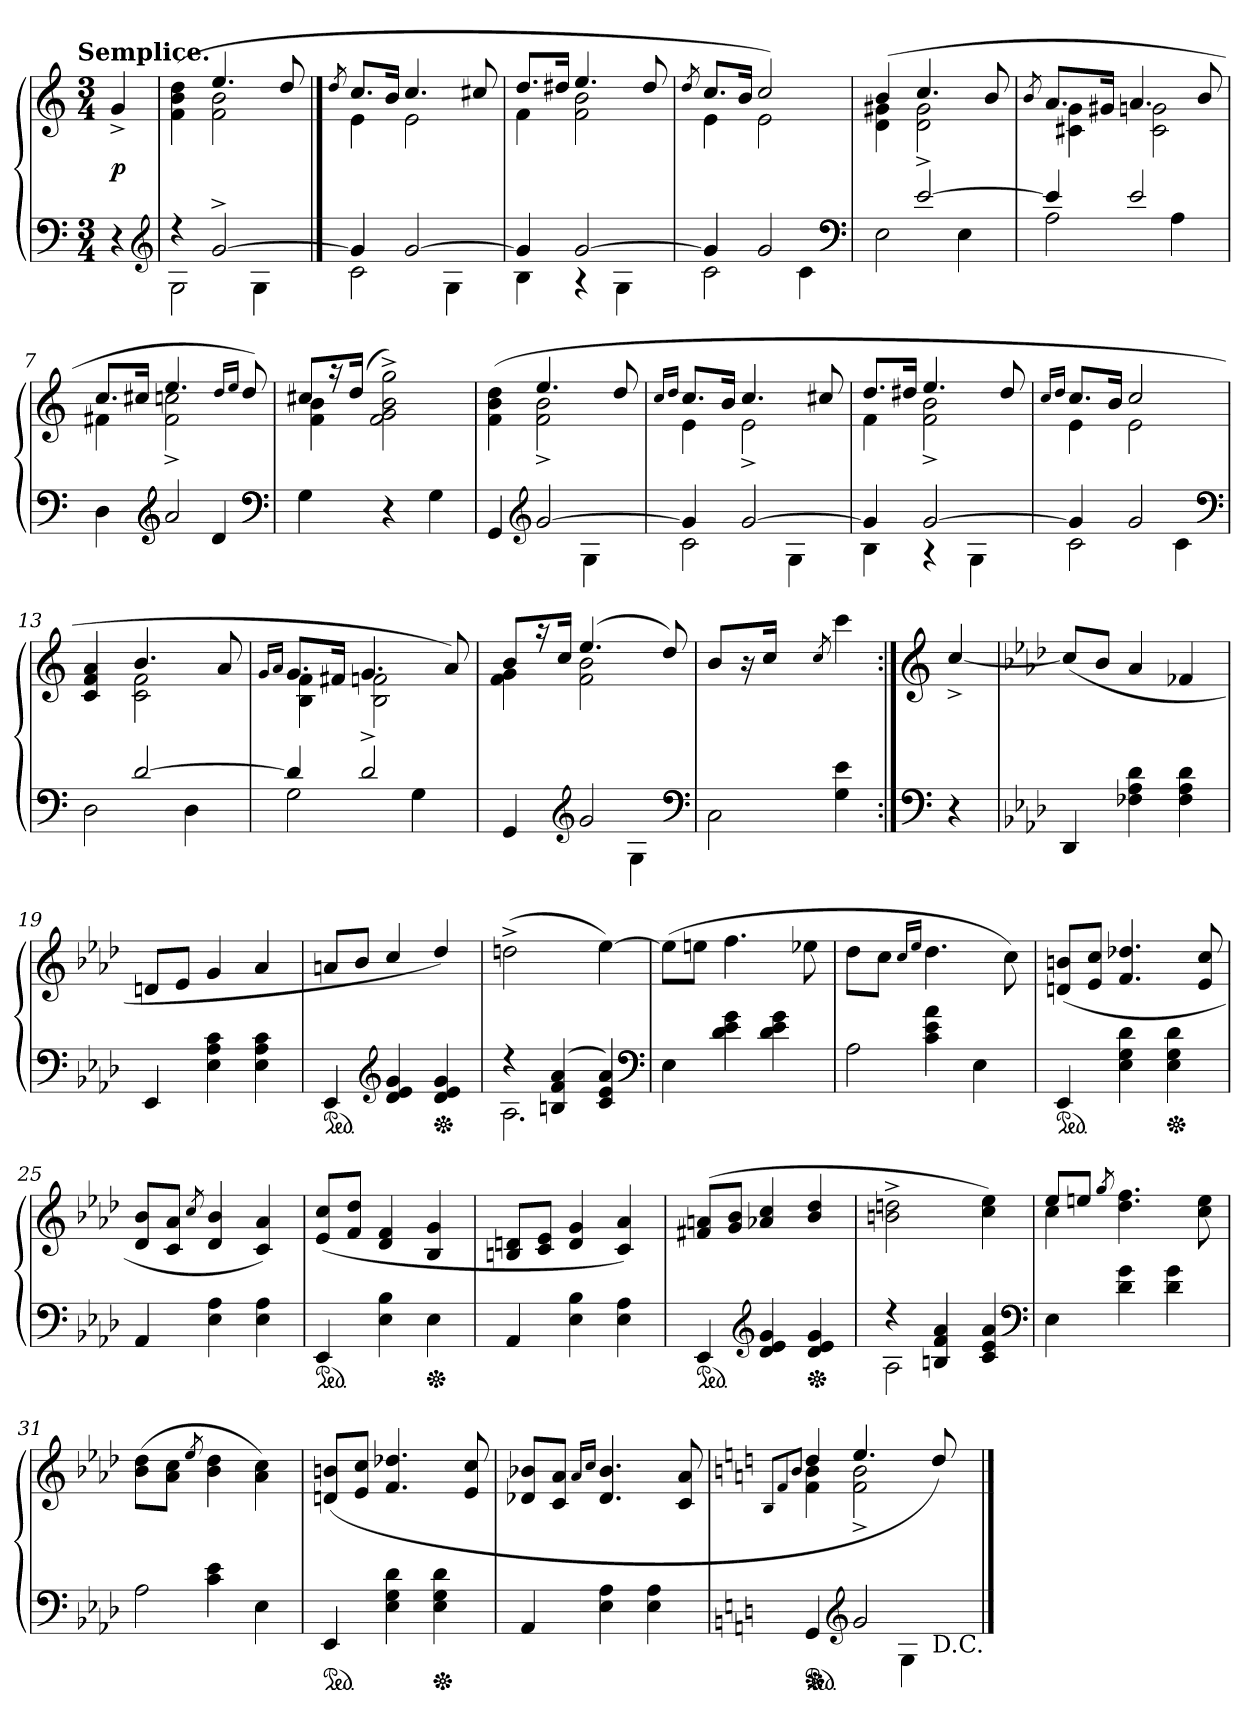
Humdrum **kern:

**kern	**kern	**dynam
*part1	*part1	*part1
*staff2	*staff1	*staff1/2
*clefF4	*clefG2	*
*k[]	*k[]	*
!!LO:TX:omd:t=Semplice.
*M3/4	*M3/4	*
=	=	=
4r	4g^>	p
*clefG2	*	*
=1	=1	=1
*^	*^	*
4r	2G	4ryy	(>4f\ 4b\ 4dd\	.
[2g^	.	4.ee/	2f\ 2b\	.
.	4G	.	.	.
.	.	8dd/	.	.
==2	==2	==2	==2	==2
.	.	8qdd/	.	.
4g]	2c	8.cc/L	4e\	.
.	.	16b/Jk	.	.
[2g	.	4.cc/	2e\	.
.	4G	.	.	.
.	.	8cc#X/	.	.
=3	=3	=3	=3	=3
4g]	4B	8.dd/L	4f\	.
.	.	16dd#X/Jk	.	.
[2g	4r	4.ee/	2f\ 2b\	.
.	4G	.	.	.
.	.	8dd#/	.	.
=4	=4	=4	=4	=4
.	.	8qdd/	.	.
4g]	2c	8.cc/L	4e\	.
.	.	16b/Jk	.	.
2g	.	2cc/)	2e\	.
.	4c	.	.	.
*clefF4	*	*	*	*
=5	=5	=5	=5	=5
4ryy	2E	(>4b/	4d\ 4g#X\	.
[2e	.	4.cc/	2d^<\ 2g#^<\	.
.	4E	.	.	.
.	.	8b/	.	.
=6	=6	=6	=6	=6
.	.	8qb/	.	.
4e]	2A	8.a/L	4c#X\ 4g\	.
.	.	16g#X/Jk	.	.
2e	.	4.a/	2c#\ 2gn\	.
.	4A	.	.	.
.	.	8b/	.	.
=7	=7	=7	=7	=7
4ryy	4D	8.cc/L	4f#X\	.
.	.	16cc#X/Jk	.	.
*clefG2	*	*	*	*
2a	4ryy	4.ee/	2f#^<\ 2ccn^<\	.
.	4d/	.	.	.
.	.	16qdd/LL	.	.
.	.	16qee/JJ	.	.
.	.	8dd/)	.	.
*v	*v	*	*	*
*clefF4	*	*	*
=8	=8	=8	=8
4G	8cc#X/L	4f\ 4b\	.
.	16r	.	.
.	(>16dd/Jk	.	.
4r	2ryy	2f^<\ 2g^<\ 2b^<\ 2gg^<\)	.
4G	.	.	.
=9	=9	=9	=9
*^	*	*	*
4GG	2ryy	4ryy	(>4f\ 4b\ 4dd\	.
*clefG2	*	*	*	*
[2g	.	4.ee/	2f^<\ 2b^<\	.
.	4G	.	.	.
.	.	8dd/	.	.
=10	=10	=10	=10	=10
.	.	16qcc/LL	.	.
.	.	16qdd/JJ	.	.
4g]	2c	8.cc/L	4e\	.
.	.	16b/Jk	.	.
[2g	.	4.cc/	2e^<\	.
.	4G	.	.	.
.	.	8cc#X/	.	.
=11	=11	=11	=11	=11
4g]	4B	8.dd/L	4f\	.
.	.	16dd#X/Jk	.	.
[2g	4r	4.ee/	2f^<\ 2b^<\	.
.	4G	.	.	.
.	.	8dd#/	.	.
=12	=12	=12	=12	=12
.	.	16qcc/LL	.	.
.	.	16qdd/JJ	.	.
4g]	2c	8.cc/L	4e\	.
.	.	16b/Jk	.	.
2g	.	2cc/	2e\	.
.	4c	.	.	.
*clefF4	*	*	*	*
=13	=13	=13	=13	=13
4ryy	2D	4ryy	4c/ 4f/ 4a/	.
[2d	.	4.b/	2c\ 2f\	.
.	4D	.	.	.
.	.	8a/	.	.
=14	=14	=14	=14	=14
.	.	16qg/LL	.	.
.	.	16qa/JJ	.	.
4d]	2G	8.g/L	4B\ 4f\	.
.	.	16f#X/Jk	.	.
2d^<	.	4.g/	2B\ 2fn\	.
.	4G	.	.	.
.	.	8a/)	.	.
=15	=15	=15	=15	=15
4GG	2ryy	8b/L	4f\ 4g\	.
.	.	16r	.	.
.	.	16cc/Jk	.	.
*clefG2	*	*	*	*
2g	.	(>4.ee/	2f\ 2b\	.
.	4G	.	.	.
.	.	8dd/)	.	.
*v	*v	*	*	*
*	*v	*v	*
*clefF4	*	*
=16	=16	=16
2C\	8b/L	.
.	16r	.
.	16cc/Jk	.
.	4ryy	.
.	8qcc/	.
4G 4e	4ccc	.
=17:|!	=17:|!	=17:|!
*clefF4	*clefG2	*
4r	[4cc^>/	.
=18	=18	=18
*k[b-e-a-d-]	*k[b-e-a-d-]	*
4DD-	(<8cc/L]	.
.	8b-J	.
4F-X 4A- 4d-	4a-	.
4F- 4A- 4d-	4f-X	.
=19	=19	=19
4EE-	8dnL	.
.	8e-J	.
4E- 4A- 4c	4g	.
4E- 4A- 4c	4a-	.
=20	=20	=20
*ped	*	*
4EE-	8anL	.
.	8b-J	.
*clefG2	*	*
4d- 4e- 4g	4cc/	.
*Xped	*	*
4d- 4e- 4g	4dd-/)	.
=21	=21	=21
*^	*	*
4r	2.A-	(>2ddn^	.
(<4Bn 4f 4a-	.	.	.
4c 4e- 4a-)	.	[4ee-)	.
*v	*v	*	*
*clefF4	*	*
=22	=22	=22
4E-	(8ee-L]	.
.	8eenJ	.
4d- 4e- 4g	4.ff	.
4d- 4e- 4g	.	.
.	8ee-X	.
=23	=23	=23
*^	*	*
4ryy	2A-	8dd-L	.
.	.	8ccJ	.
.	.	16qcc/LL	.
.	.	16qee-/JJ	.
4c\ 4e-\ 4a-\	.	4.dd-	.
4ryy	4E-	.	.
.	.	8cc)	.
*v	*v	*	*
=24	=24	=24
*ped	*	*
4EE-	(<8dn 8bnL	.
.	8e- 8ccJ	.
4E- 4G 4d-	4.f 4.dd-X	.
*Xped	*	*
4E- 4G 4d-	.	.
.	8e- 8cc	.
=25	=25	=25
4AA-	8d- 8b-L	.
.	8c 8a-J	.
.	8qcc/	.
4E- 4A-	4d- 4b-	.
4E- 4A-	4c 4a-)	.
=26	=26	=26
*ped	*	*
4EE-	(<8e- 8ccL	.
.	8f 8dd-J	.
4E- 4B-	4d- 4f	.
*Xped	*	*
4E-	4B- 4g	.
=27	=27	=27
4AA-	8Bn 8dnL	.
.	8c 8e-J	.
4E- 4B-	4d 4g	.
4E- 4A-	4c 4a-)	.
=28	=28	=28
*ped	*	*
4EE-	(>8f#X 8anL	.
.	8g 8b-J	.
*clefG2	*	*
4d- 4e- 4g	4a-X/ 4cc/	.
*Xped	*	*
4d- 4e- 4g	4b-/ 4dd-/	.
=29	=29	=29
*^	*	*
4r	2A-	2bn^ 2ddn^	.
4Bn 4f 4a-	.	.	.
4c 4e- 4a-	4ryy	4cc 4ee-)	.
*v	*v	*	*
*clefF4	*	*
=30	=30	=30
*	*^	*
4E-	8ee-L	4cc	.
.	8eenJ	.	.
.	.	8qgg/	.
4d- 4g	2ryy	4.dd- 4.ff	.
4d- 4g	.	.	.
.	.	8cc 8ee	.
*	*v	*v	*
=31	=31	=31
*^	*	*
4ryy	2A-	(>8b- 8dd-L	.
.	.	8a- 8ccJ	.
.	.	8qee-/	.
4c\ 4e-\	.	4b- 4dd-	.
4E-\	4ryy	4a- 4cc)	.
*v	*v	*	*
=32	=32	=32
*ped	*	*
4EE-	(>8dn 8bnL	.
.	8e- 8ccJ	.
4E- 4G 4d-	4.f 4.dd-X	.
*Xped	*	*
4E- 4G 4d-	.	.
.	8e- 8cc	.
=33	=33	=33
4AA-	8d-X 8b-XL	.
.	8c 8a-J	.
.	16qa-/LL	.
.	16qcc/JJ	.
4E- 4A-	4.d- 4.b-	.
4E- 4A-	.	.
.	8c 8a-	.
=34	=34	=34
*k[]	*k[]	*
.	8qB/L	.
.	8qf/	.
.	8qb/J	.
*^	*^	*
*	*^	*	*	*
*ped	*	*	*	*	*
*Xped	*	*	*	*	*
4GG	2ryy	2ryy	4dd	4f 4b	.
*clefG2	*	*	*	*	*
2g	.	.	4.ee	2f^ 2b^	.
.	4G	8ryy	.	.	.
!	!	!LO:TX:b:t=D.C.	!	!	!
.	.	8ryy	8dd)	.	.
*v	*v	*v	*	*	*
*	*v	*v	*
==	==	==
*-	*-	*-
